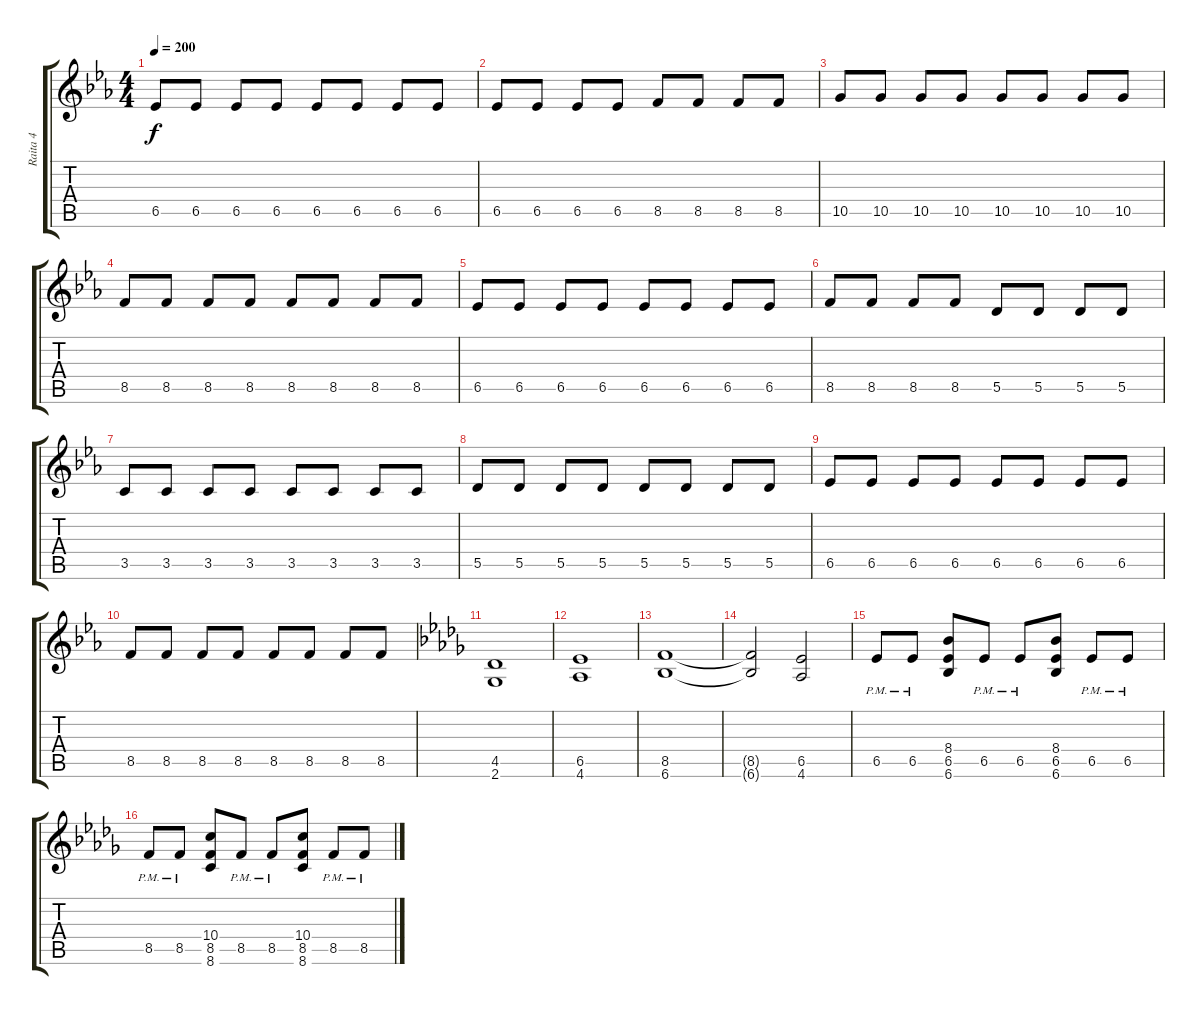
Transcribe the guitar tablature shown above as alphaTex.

\track ("Raita 4" "Raita 4") {instrument distortionguitar}
\staff {score tabs}
\tuning (E4 B3 G3 D3 A2 E2) {hide}
\ts (4 4)
\tempo 200
\clef g2
\ks eb
6.5.8{dy f} 6.5.8 6.5.8 6.5.8 6.5.8 6.5.8 6.5.8 6.5.8 |
6.5.8 6.5.8 6.5.8 6.5.8 8.5.8 8.5.8 8.5.8 8.5.8 |
10.5.8 10.5.8 10.5.8 10.5.8 10.5.8 10.5.8 10.5.8 10.5.8 |
8.5.8 8.5.8 8.5.8 8.5.8 8.5.8 8.5.8 8.5.8 8.5.8 |
6.5.8 6.5.8 6.5.8 6.5.8 6.5.8 6.5.8 6.5.8 6.5.8 |
8.5.8 8.5.8 8.5.8 8.5.8 5.5.8 5.5.8 5.5.8 5.5.8 |
3.5.8 3.5.8 3.5.8 3.5.8 3.5.8 3.5.8 3.5.8 3.5.8 |
5.5.8 5.5.8 5.5.8 5.5.8 5.5.8 5.5.8 5.5.8 5.5.8 |
6.5.8 6.5.8 6.5.8 6.5.8 6.5.8 6.5.8 6.5.8 6.5.8 |
8.5.8 8.5.8 8.5.8 8.5.8 8.5.8 8.5.8 8.5.8 8.5.8 |
\ks db
(4.5 2.6).1 |
(6.5 4.6).1 |
(8.5 6.6).1 |
(8.5{t} 6.6{t}).2 (6.5 4.6).2 |
6.5{pm}.8 6.5{pm}.8 (8.4 6.5 6.6).8 6.5{pm}.8 6.5{pm}.8 (8.4 6.5 6.6).8 6.5{pm}.8 6.5{pm}.8 |
8.5{pm}.8 8.5{pm}.8 (10.4 8.5 8.6).8 8.5{pm}.8 8.5{pm}.8 (10.4 8.5 8.6).8 8.5{pm}.8 8.5{pm}.8
